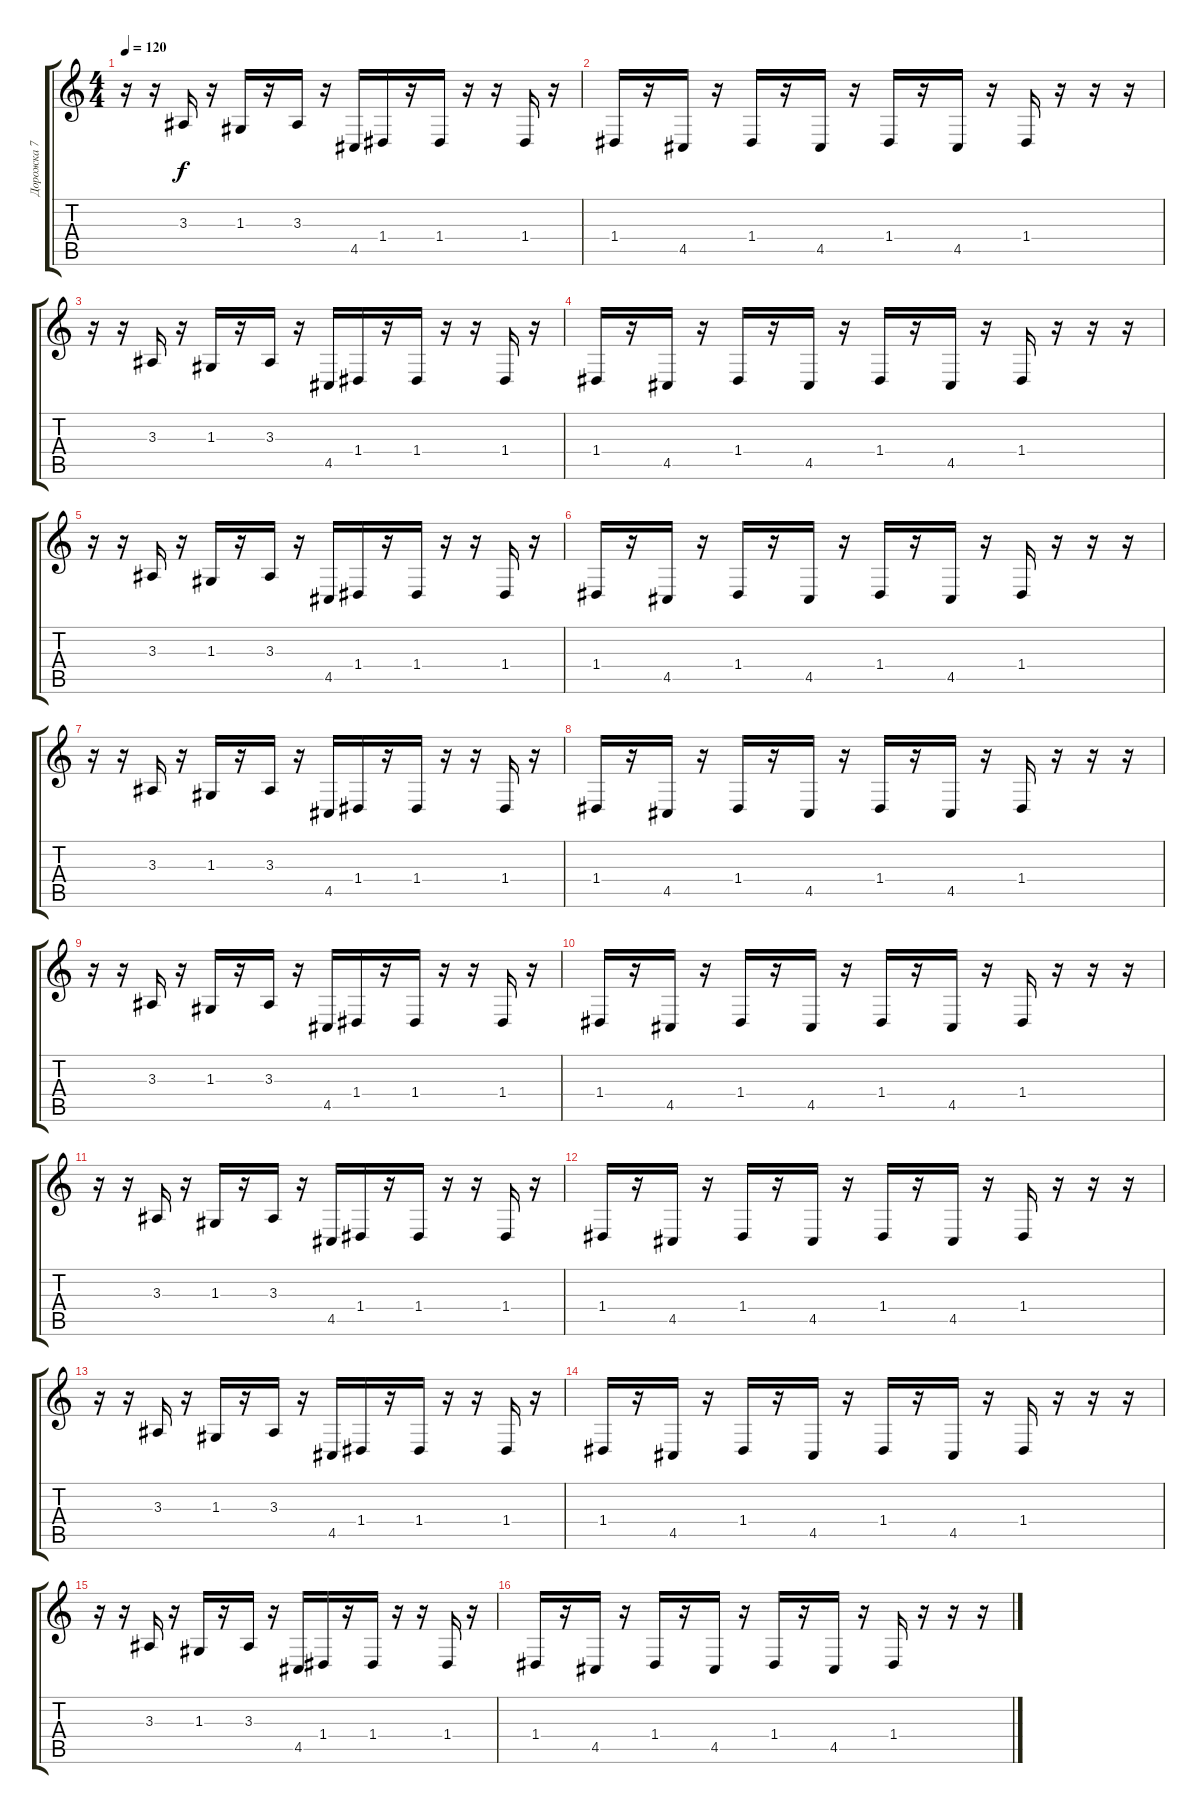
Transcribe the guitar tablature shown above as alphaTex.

\track ("Дорожка 7" "Дорожка 7") {instrument marimba}
\staff {score tabs}
\tuning (E4 B3 G3 D3 A2 E2) {hide}
\ts (4 4)
\tempo 120
\clef g2
\ks c
r.16{dy f} r.16 3.3.16 r.16 1.3.16 r.16 3.3.16 r.16 4.5.16 1.4.16 r.16 1.4.16 r.16 r.16 1.4.16 r.16 |
1.4.16 r.16 4.5.16 r.16 1.4.16 r.16 4.5.16 r.16 1.4.16 r.16 4.5.16 r.16 1.4.16 r.16 r.16 r.16 |
r.16 r.16 3.3.16 r.16 1.3.16 r.16 3.3.16 r.16 4.5.16 1.4.16 r.16 1.4.16 r.16 r.16 1.4.16 r.16 |
1.4.16 r.16 4.5.16 r.16 1.4.16 r.16 4.5.16 r.16 1.4.16 r.16 4.5.16 r.16 1.4.16 r.16 r.16 r.16 |
r.16 r.16 3.3.16 r.16 1.3.16 r.16 3.3.16 r.16 4.5.16 1.4.16 r.16 1.4.16 r.16 r.16 1.4.16 r.16 |
1.4.16 r.16 4.5.16 r.16 1.4.16 r.16 4.5.16 r.16 1.4.16 r.16 4.5.16 r.16 1.4.16 r.16 r.16 r.16 |
r.16 r.16 3.3.16 r.16 1.3.16 r.16 3.3.16 r.16 4.5.16 1.4.16 r.16 1.4.16 r.16 r.16 1.4.16 r.16 |
1.4.16 r.16 4.5.16 r.16 1.4.16 r.16 4.5.16 r.16 1.4.16 r.16 4.5.16 r.16 1.4.16 r.16 r.16 r.16 |
r.16 r.16 3.3.16 r.16 1.3.16 r.16 3.3.16 r.16 4.5.16 1.4.16 r.16 1.4.16 r.16 r.16 1.4.16 r.16 |
1.4.16 r.16 4.5.16 r.16 1.4.16 r.16 4.5.16 r.16 1.4.16 r.16 4.5.16 r.16 1.4.16 r.16 r.16 r.16 |
r.16 r.16 3.3.16 r.16 1.3.16 r.16 3.3.16 r.16 4.5.16 1.4.16 r.16 1.4.16 r.16 r.16 1.4.16 r.16 |
1.4.16 r.16 4.5.16 r.16 1.4.16 r.16 4.5.16 r.16 1.4.16 r.16 4.5.16 r.16 1.4.16 r.16 r.16 r.16 |
r.16 r.16 3.3.16 r.16 1.3.16 r.16 3.3.16 r.16 4.5.16 1.4.16 r.16 1.4.16 r.16 r.16 1.4.16 r.16 |
1.4.16 r.16 4.5.16 r.16 1.4.16 r.16 4.5.16 r.16 1.4.16 r.16 4.5.16 r.16 1.4.16 r.16 r.16 r.16 |
r.16 r.16 3.3.16 r.16 1.3.16 r.16 3.3.16 r.16 4.5.16 1.4.16 r.16 1.4.16 r.16 r.16 1.4.16 r.16 |
1.4.16 r.16 4.5.16 r.16 1.4.16 r.16 4.5.16 r.16 1.4.16 r.16 4.5.16 r.16 1.4.16 r.16 r.16 r.16
